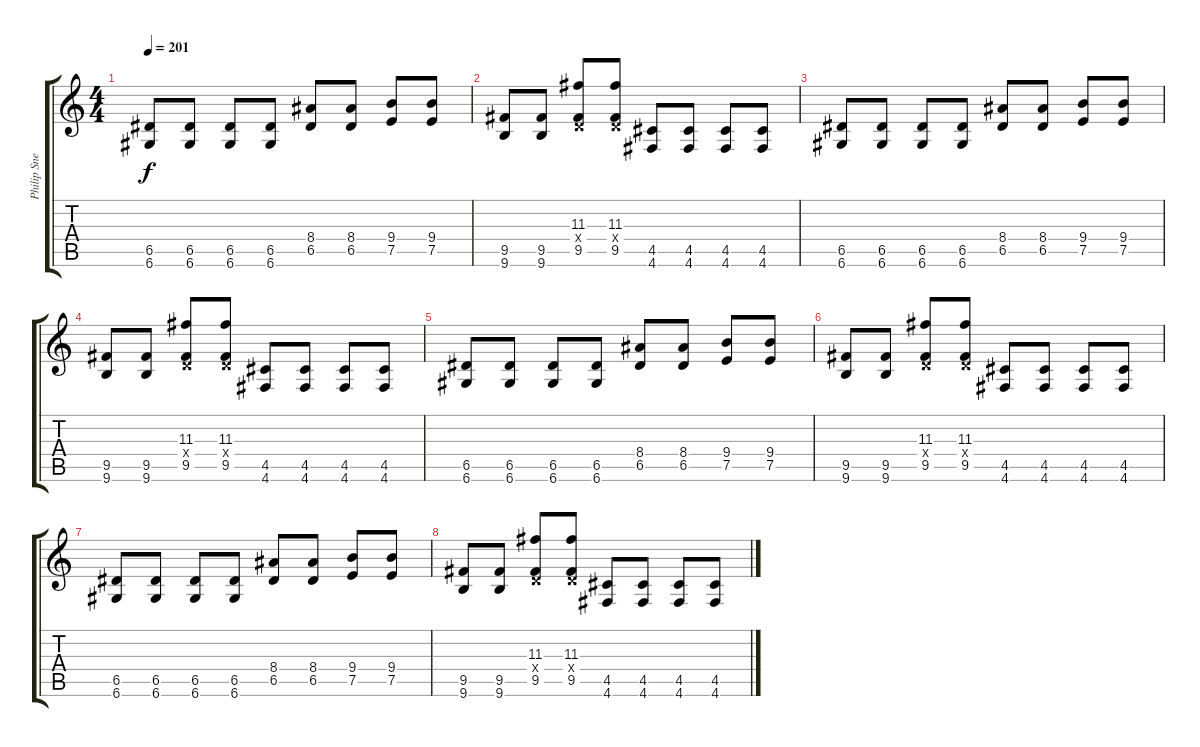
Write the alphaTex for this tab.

\track ("Philip Sneed" "Philip Sne") {instrument distortionguitar}
\staff {score tabs}
\tuning (E4 B3 G3 D3 A2 D2) {hide}
\ts (4 4)
\tempo 201
\clef g2
\ks c
(6.5 6.6).8{dy f} (6.5 6.6).8 (6.5 6.6).8 (6.5 6.6).8 (8.4 6.5).8 (8.4 6.5).8 (9.4 7.5).8 (9.4 7.5).8 |
(9.5 9.6).8 (9.5 9.6).8 (11.3 0.4{x} 9.5).8 (11.3 0.4{x} 9.5).8 (4.5 4.6).8 (4.5 4.6).8 (4.5 4.6).8 (4.5 4.6).8 |
(6.5 6.6).8 (6.5 6.6).8 (6.5 6.6).8 (6.5 6.6).8 (8.4 6.5).8 (8.4 6.5).8 (9.4 7.5).8 (9.4 7.5).8 |
(9.5 9.6).8 (9.5 9.6).8 (11.3 0.4{x} 9.5).8 (11.3 0.4{x} 9.5).8 (4.5 4.6).8 (4.5 4.6).8 (4.5 4.6).8 (4.5 4.6).8 |
(6.5 6.6).8{balance 8} (6.5 6.6).8 (6.5 6.6).8 (6.5 6.6).8 (8.4 6.5).8 (8.4 6.5).8 (9.4 7.5).8 (9.4 7.5).8 |
(9.5 9.6).8 (9.5 9.6).8 (11.3 0.4{x} 9.5).8 (11.3 0.4{x} 9.5).8 (4.5 4.6).8 (4.5 4.6).8 (4.5 4.6).8 (4.5 4.6).8 |
(6.5 6.6).8 (6.5 6.6).8 (6.5 6.6).8 (6.5 6.6).8 (8.4 6.5).8 (8.4 6.5).8 (9.4 7.5).8 (9.4 7.5).8 |
(9.5 9.6).8 (9.5 9.6).8 (11.3 0.4{x} 9.5).8 (11.3 0.4{x} 9.5).8 (4.5 4.6).8 (4.5 4.6).8 (4.5 4.6).8 (4.5 4.6).8
